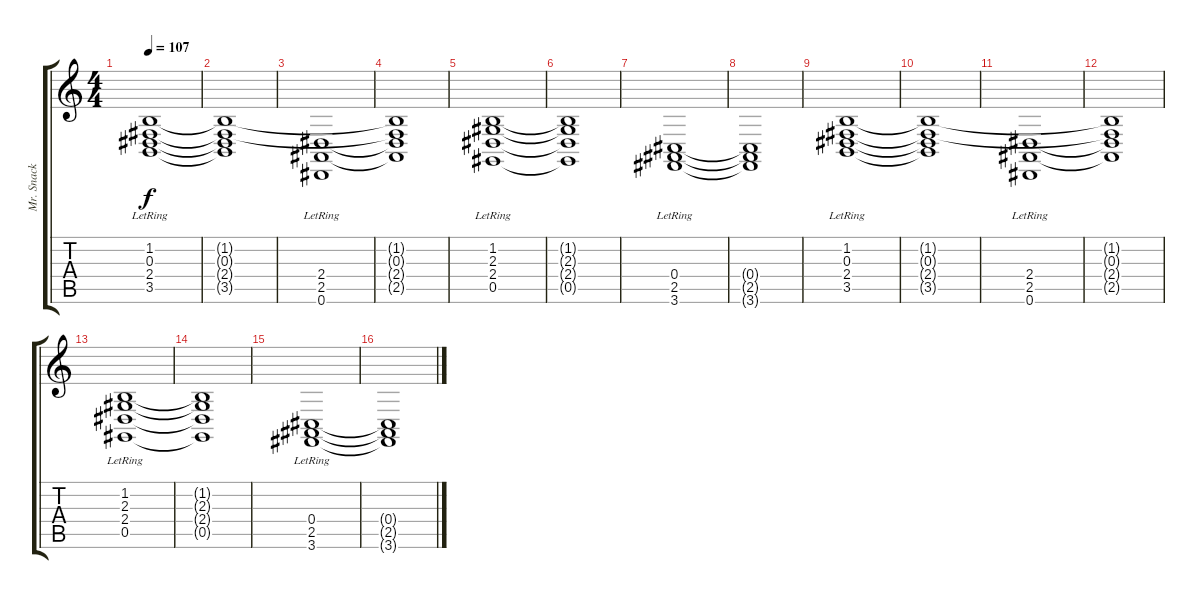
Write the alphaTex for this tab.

\track ("Mr. Snack" "Mr. Snack") {instrument acousticgrandpiano}
\staff {score tabs}
\tuning (Eb4 Bb3 Gb3 Db3 Ab2 Eb2) {hide}
\ts (4 4)
\tempo 107
\clef g2
\ks c
(1.2{lr} 0.3{lr} 2.4{lr} 3.5{lr}).1{dy f} |
(1.2{t} 0.3{t} 2.4{t} 3.5{t}).1 |
(2.4{lr} 2.5{lr} 0.6{lr}).1 |
(1.2{t} 0.3{t} 2.4{t} 2.5{t}).1 |
(1.2 2.3{lr} 2.4{lr} 0.5).1 |
(1.2{t} 2.3{t} 2.4{t} 0.5{t}).1 |
(0.4{lr} 2.5{lr} 3.6{lr}).1 |
(0.4{t} 2.5{t} 3.6{t}).1 |
(1.2{lr} 0.3{lr} 2.4{lr} 3.5{lr}).1 |
(1.2{t} 0.3{t} 2.4{t} 3.5{t}).1 |
(2.4{lr} 2.5{lr} 0.6{lr}).1 |
(1.2{t} 0.3{t} 2.4{t} 2.5{t}).1 |
(1.2 2.3{lr} 2.4{lr} 0.5).1 |
(1.2{t} 2.3{t} 2.4{t} 0.5{t}).1 |
(0.4{lr} 2.5{lr} 3.6{lr}).1 |
(0.4{t} 2.5{t} 3.6{t}).1
